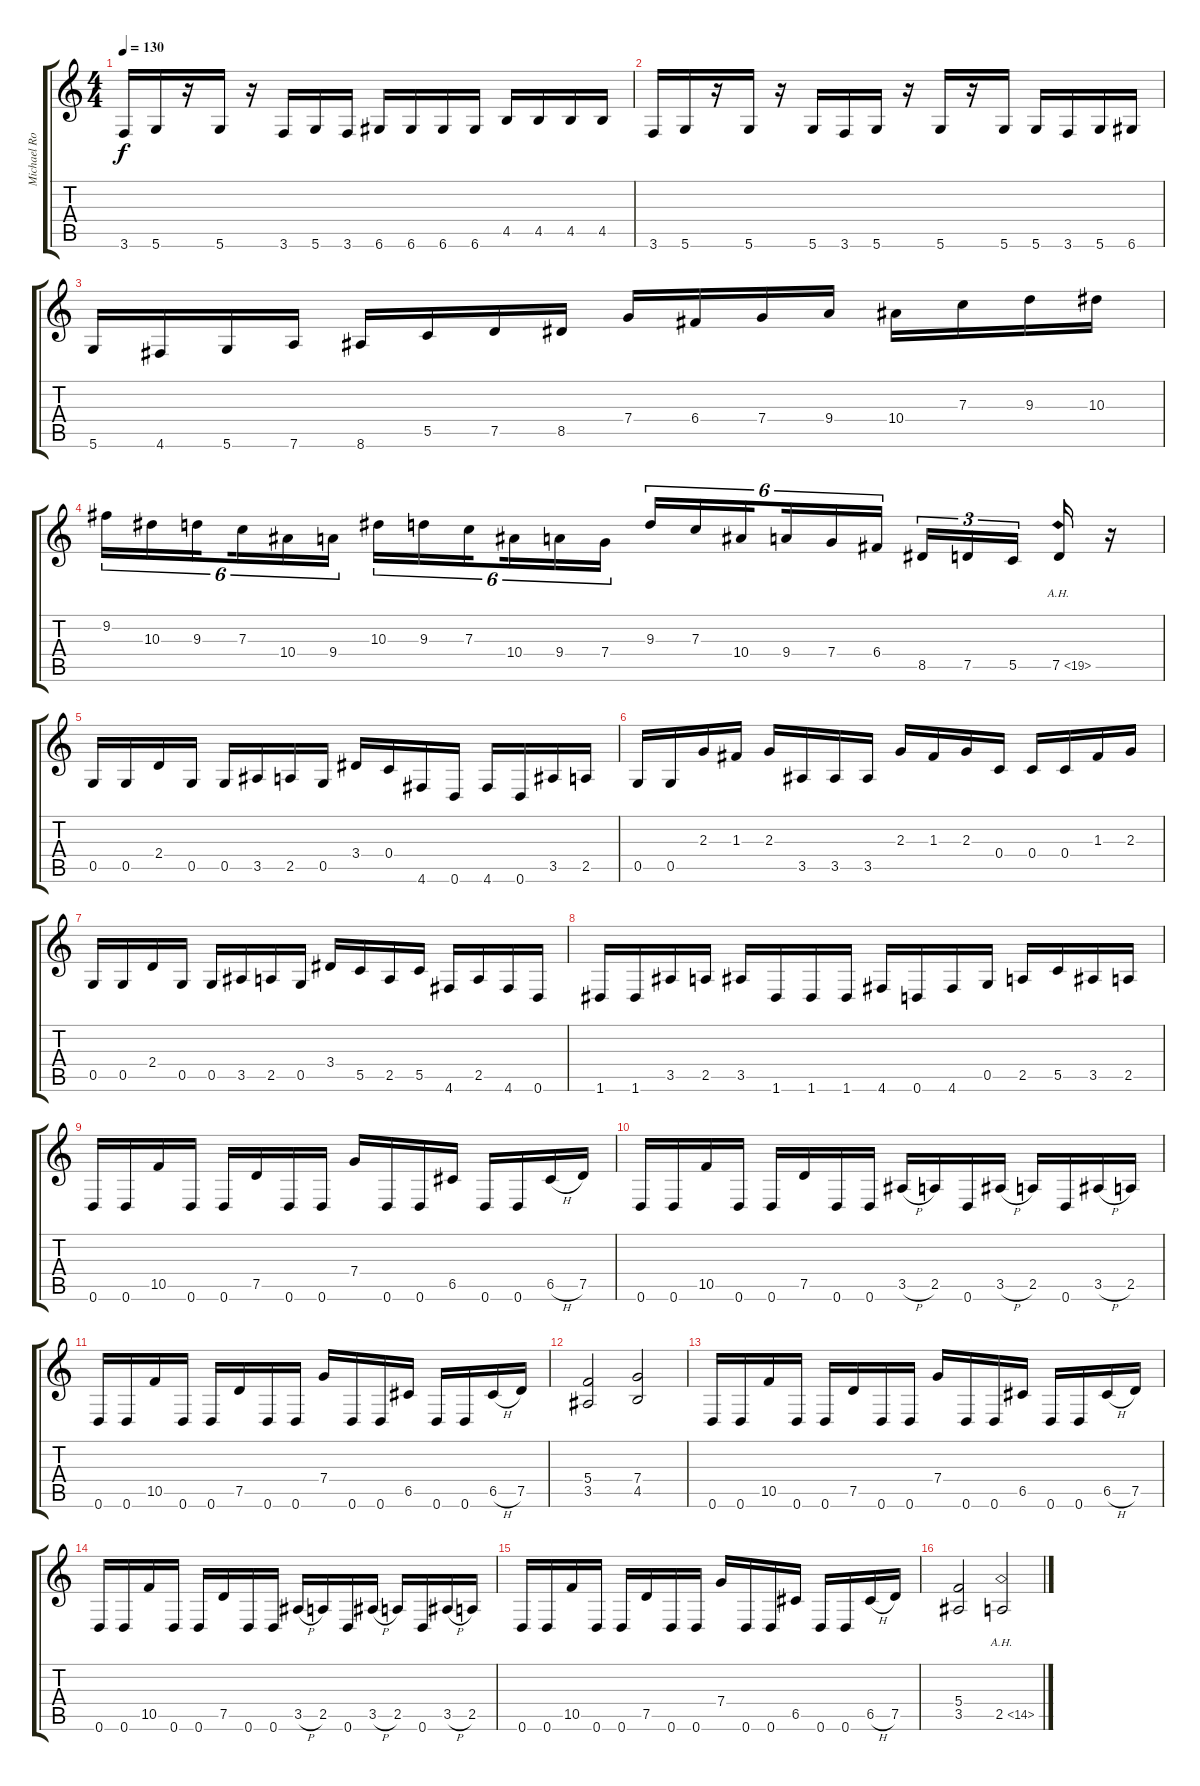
\track ("Michael Romeo" "Michael Ro") {instrument overdrivenguitar}
\staff {score tabs}
\tuning (D4 A3 F3 C3 G2 D2) {hide}
\ts (4 4)
\tempo 130
\clef g2
\ks c
3.6.16{dy f} 5.6.16 r.16 5.6.16 r.16 3.6.16 5.6.16 3.6.16 6.6.16 6.6.16 6.6.16 6.6.16 4.5.16 4.5.16 4.5.16 4.5.16 |
3.6.16 5.6.16 r.16 5.6.16 r.16 5.6.16 3.6.16 5.6.16 r.16 5.6.16 r.16 5.6.16 5.6.16 3.6.16 5.6.16 6.6.16 |
5.6.16 4.6.16 5.6.16 7.6.16 8.6.16 5.5.16 7.5.16 8.5.16 7.4.16 6.4.16 7.4.16 9.4.16 10.4.16 7.3.16 9.3.16 10.3.16 |
9.2.16{tu (6 4)} 10.3.16{tu (6 4)} 9.3.16{tu (6 4) beam splitsecondary} 7.3.16{tu (6 4)} 10.4.16{tu (6 4)} 9.4.16{tu (6 4)} 10.3.16{tu (6 4)} 9.3.16{tu (6 4)} 7.3.16{tu (6 4) beam splitsecondary} 10.4.16{tu (6 4)} 9.4.16{tu (6 4)} 7.4.16{tu (6 4)} 9.3.16{tu (6 4)} 7.3.16{tu (6 4)} 10.4.16{tu (6 4) beam splitsecondary} 9.4.16{tu (6 4)} 7.4.16{tu (6 4)} 6.4.16{tu (6 4)} 8.5.16{tu (3 2)} 7.5.16{tu (3 2)} 5.5.16{tu (3 2) beam splitsecondary} 7.5{ah 12}.16 r.16 |
0.5.16 0.5.16 2.4.16 0.5.16 0.5.16 3.5.16 2.5.16 0.5.16 3.4.16 0.4.16 4.6.16 0.6.16 4.6.16 0.6.16 3.5.16 2.5.16 |
0.5.16 0.5.16 2.3.16 1.3.16 2.3.16 3.5.16 3.5.16 3.5.16 2.3.16 1.3.16 2.3.16 0.4.16 0.4.16 0.4.16 1.3.16 2.3.16 |
0.5.16 0.5.16 2.4.16 0.5.16 0.5.16 3.5.16 2.5.16 0.5.16 3.4.16 5.5.16 2.5.16 5.5.16 4.6.16 2.5.16 4.6.16 0.6.16 |
1.6.16 1.6.16 3.5.16 2.5.16 3.5.16 1.6.16 1.6.16 1.6.16 4.6.16 0.6.16 4.6.16 0.5.16 2.5.16 5.5.16 3.5.16 2.5.16 |
0.6.16 0.6.16 10.5.16 0.6.16 0.6.16 7.5.16 0.6.16 0.6.16 7.4.16 0.6.16 0.6.16 6.5.16 0.6.16 0.6.16 6.5{h}.16 7.5.16 |
0.6.16 0.6.16 10.5.16 0.6.16 0.6.16 7.5.16 0.6.16 0.6.16 3.5{h}.16 2.5.16 0.6.16 3.5{h}.16 2.5.16 0.6.16 3.5{h}.16 2.5.16 |
0.6.16 0.6.16 10.5.16 0.6.16 0.6.16 7.5.16 0.6.16 0.6.16 7.4.16 0.6.16 0.6.16 6.5.16 0.6.16 0.6.16 6.5{h}.16 7.5.16 |
(5.4 3.5).2 (7.4 4.5).2 |
0.6.16 0.6.16 10.5.16 0.6.16 0.6.16 7.5.16 0.6.16 0.6.16 7.4.16 0.6.16 0.6.16 6.5.16 0.6.16 0.6.16 6.5{h}.16 7.5.16 |
0.6.16 0.6.16 10.5.16 0.6.16 0.6.16 7.5.16 0.6.16 0.6.16 3.5{h}.16 2.5.16 0.6.16 3.5{h}.16 2.5.16 0.6.16 3.5{h}.16 2.5.16 |
0.6.16 0.6.16 10.5.16 0.6.16 0.6.16 7.5.16 0.6.16 0.6.16 7.4.16 0.6.16 0.6.16 6.5.16 0.6.16 0.6.16 6.5{h}.16 7.5.16 |
(5.4 3.5).2 2.5{ah 12}.2
